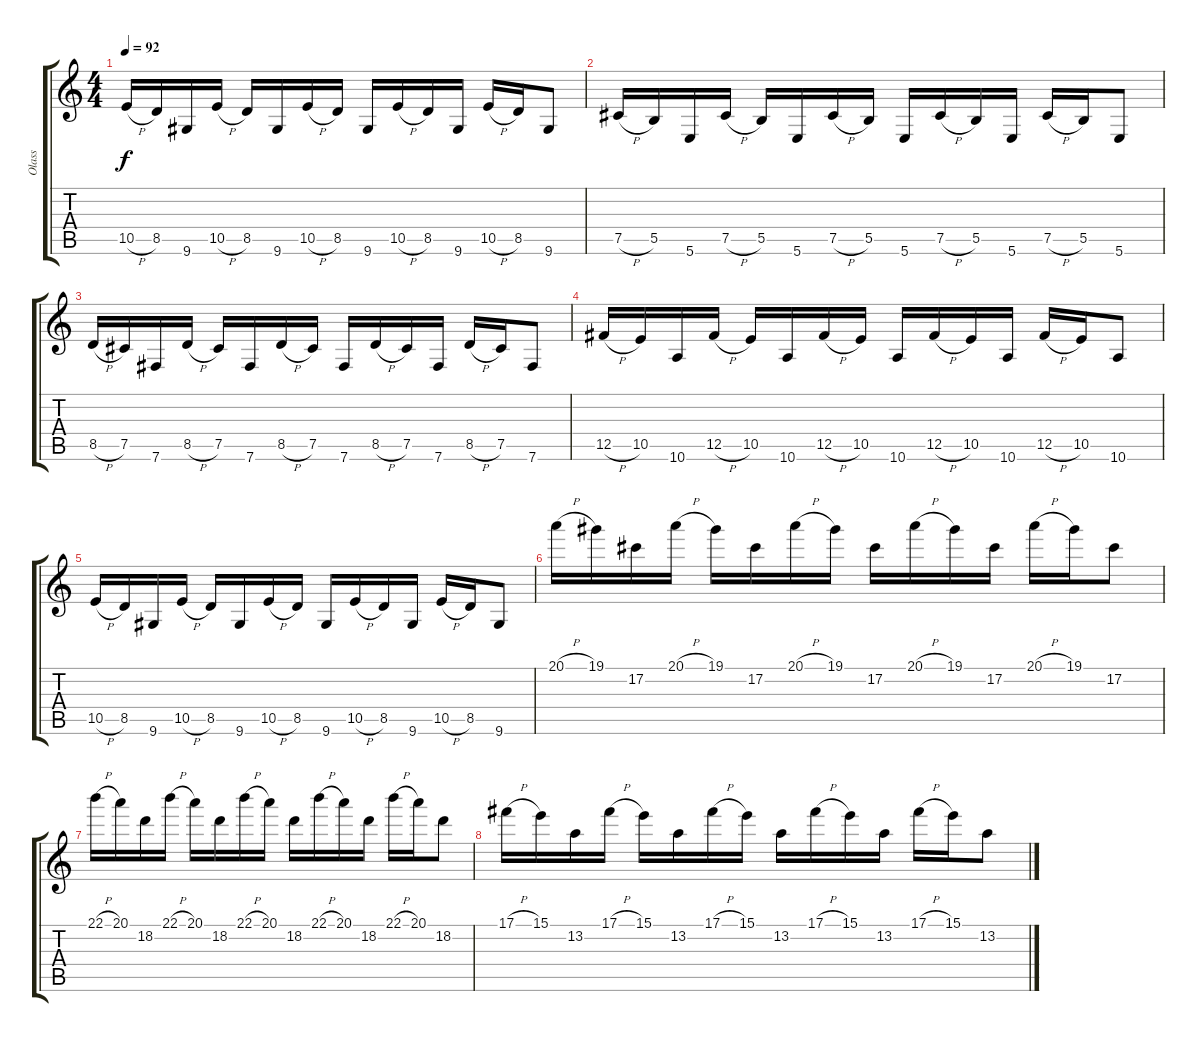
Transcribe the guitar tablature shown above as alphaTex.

\track ("Olass" "Olass") {instrument distortionguitar}
\staff {score tabs}
\tuning (Db4 Ab3 E3 B2 Gb2 B1) {hide}
\ts (4 4)
\tempo 92
\clef g2
\ks c
10.5{h}.16{dy f} 8.5.16 9.6.16 10.5{h}.16 8.5.16 9.6.16 10.5{h}.16 8.5.16 9.6.16 10.5{h}.16 8.5.16 9.6.16 10.5{h}.16 8.5.16 9.6.8 |
7.5{h}.16 5.5.16 5.6.16 7.5{h}.16 5.5.16 5.6.16 7.5{h}.16 5.5.16 5.6.16 7.5{h}.16 5.5.16 5.6.16 7.5{h}.16 5.5.16 5.6.8 |
8.5{h}.16 7.5.16 7.6.16 8.5{h}.16 7.5.16 7.6.16 8.5{h}.16 7.5.16 7.6.16 8.5{h}.16 7.5.16 7.6.16 8.5{h}.16 7.5.16 7.6.8 |
12.5{h}.16 10.5.16 10.6.16 12.5{h}.16 10.5.16 10.6.16 12.5{h}.16 10.5.16 10.6.16 12.5{h}.16 10.5.16 10.6.16 12.5{h}.16 10.5.16 10.6.8 |
10.5{h}.16 8.5.16 9.6.16 10.5{h}.16 8.5.16 9.6.16 10.5{h}.16 8.5.16 9.6.16 10.5{h}.16 8.5.16 9.6.16 10.5{h}.16 8.5.16 9.6.8 |
20.1{h}.16 19.1.16 17.2.16 20.1{h}.16 19.1.16 17.2.16 20.1{h}.16 19.1.16 17.2.16 20.1{h}.16 19.1.16 17.2.16 20.1{h}.16 19.1.16 17.2.8 |
22.1{h}.16 20.1.16 18.2.16 22.1{h}.16 20.1.16 18.2.16 22.1{h}.16 20.1.16 18.2.16 22.1{h}.16 20.1.16 18.2.16 22.1{h}.16 20.1.16 18.2.8 |
17.1{h}.16 15.1.16 13.2.16 17.1{h}.16 15.1.16 13.2.16 17.1{h}.16 15.1.16 13.2.16 17.1{h}.16 15.1.16 13.2.16 17.1{h}.16 15.1.16 13.2.8
